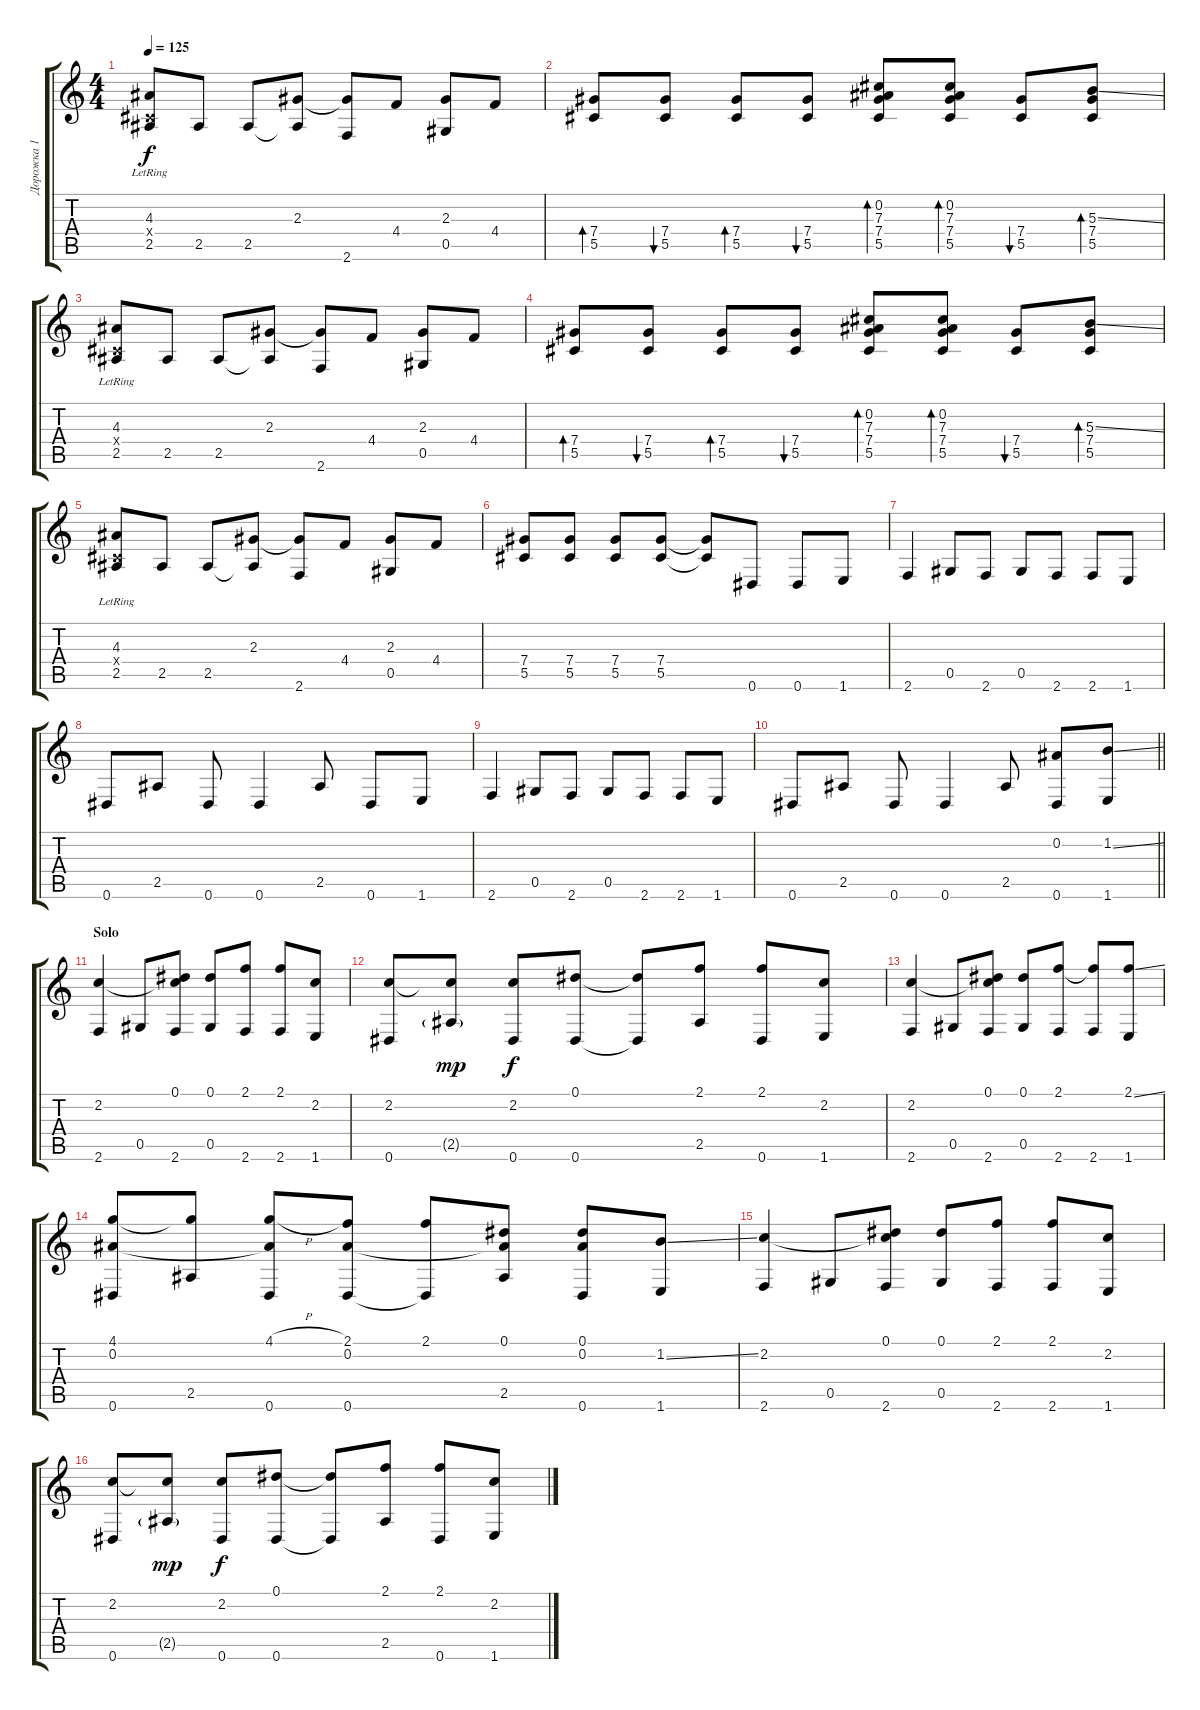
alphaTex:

\track ("Дорожка 1" "Дорожка 1") {instrument acousticguitarsteel}
\staff {score tabs}
\tuning (Eb4 Bb3 Gb3 Db3 Ab2 Eb2) {hide}
\ts (4 4)
\tempo 125
\clef g2
\ks c
(4.3{lr} 0.4{x} 2.5).8{dy f} 2.5.8 2.5.8 (2.3 2.5{t}).8 (2.3{t} 2.6).8 4.4.8 (2.3 0.5).8 4.4.8 |
(7.4 5.5).8{bd 60} (7.4 5.5).8{bu 60} (7.4 5.5).8{bd 60} (7.4 5.5).8{bu 60} (0.2 7.3 7.4 5.5).8{bd 60} (0.2 7.3 7.4 5.5).8{bd 60} (7.4 5.5).8{bu 60} (5.3{ss} 7.4 5.5).8{bd 60} |
(4.3{lr} 0.4{x} 2.5).8 2.5.8 2.5.8 (2.3 2.5{t}).8 (2.3{t} 2.6).8 4.4.8 (2.3 0.5).8 4.4.8 |
(7.4 5.5).8{bd 60} (7.4 5.5).8{bu 60} (7.4 5.5).8{bd 60} (7.4 5.5).8{bu 60} (0.2 7.3 7.4 5.5).8{bd 60} (0.2 7.3 7.4 5.5).8{bd 60} (7.4 5.5).8{bu 60} (5.3{ss} 7.4 5.5).8{bd 60} |
(4.3{lr} 0.4{x} 2.5).8 2.5.8 2.5.8 (2.3 2.5{t}).8 (2.3{t} 2.6).8 4.4.8 (2.3 0.5).8 4.4.8 |
(7.4 5.5).8 (7.4 5.5).8 (7.4 5.5).8 (7.4 5.5).8 (7.4{t} 5.5{t}).8 0.6.8 0.6.8 1.6.8 |
2.6.4 0.5.8 2.6.8 0.5.8 2.6.8 2.6.8 1.6.8 |
0.6.8 2.5.8 0.6.8 0.6.4 2.5.8 0.6.8 1.6.8 |
2.6.4 0.5.8 2.6.8 0.5.8 2.6.8 2.6.8 1.6.8 |
\barLineRight lightlight
0.6.8 2.5.8 0.6.8 0.6.4 2.5.8 (0.2 0.6).8 (1.2{ss} 1.6).8 |
\section ("" "Solo")
(2.2 2.6).4 0.5.8 (0.1 2.2{t} 2.6).8 (0.1 0.5).8 (2.1 2.6).8 (2.1 2.6).8 (2.2 1.6).8 |
(2.2 0.6).8 (2.2{t} 2.5{g}).8{dy mp} (2.2 0.6).8{dy f} (0.1 0.6).8 (0.1{t} 0.6{t}).8 (2.1 2.5).8 (2.1 0.6).8 (2.2 1.6).8 |
(2.2 2.6).4 0.5.8 (0.1 2.2{t} 2.6).8 (0.1 0.5).8 (2.1 2.6).8 (2.1{t} 2.6).8 (2.1{ss} 1.6).8 |
(4.1 0.2 0.6).8 (4.1{t} 2.5).8 (4.1{h} 0.2{t} 0.6).8 (2.1 0.2 0.6).8 (2.1 0.6{t}).8 (0.1 0.2{t} 2.5).8 (0.1 0.2 0.6).8 (1.2{ss} 1.6).8 |
(2.2 2.6).4 0.5.8 (0.1 2.2{t} 2.6).8 (0.1 0.5).8 (2.1 2.6).8 (2.1 2.6).8 (2.2 1.6).8 |
(2.2 0.6).8 (2.2{t} 2.5{g}).8{dy mp} (2.2 0.6).8{dy f} (0.1 0.6).8 (0.1{t} 0.6{t}).8 (2.1 2.5).8 (2.1 0.6).8 (2.2 1.6).8
